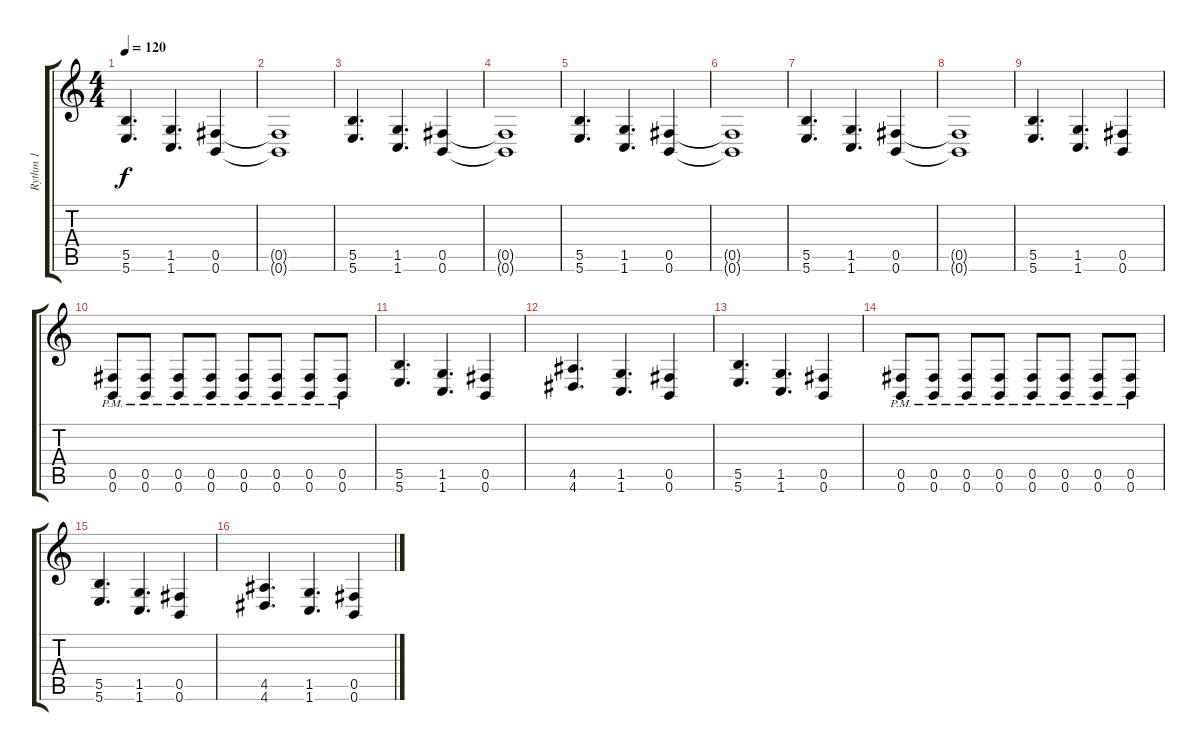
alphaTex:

\track ("Rythm 1" "Rythm 1") {instrument distortionguitar}
\staff {score tabs}
\tuning (Db4 Ab3 E3 B2 Gb2 B1) {hide}
\ts (4 4)
\tempo 120
\clef g2
\ks c
(5.5 5.6).4{d dy f} (1.5 1.6).4{d} (0.5 0.6).4 |
(0.5{t} 0.6{t}).1 |
(5.5 5.6).4{d} (1.5 1.6).4{d} (0.5 0.6).4 |
(0.5{t} 0.6{t}).1 |
(5.5 5.6).4{d} (1.5 1.6).4{d} (0.5 0.6).4 |
(0.5{t} 0.6{t}).1 |
(5.5 5.6).4{d} (1.5 1.6).4{d} (0.5 0.6).4 |
(0.5{t} 0.6{t}).1 |
(5.5 5.6).4{d} (1.5 1.6).4{d} (0.5 0.6).4 |
(0.5{pm} 0.6{pm}).8 (0.5{pm} 0.6{pm}).8 (0.5{pm} 0.6{pm}).8 (0.5{pm} 0.6{pm}).8 (0.5{pm} 0.6{pm}).8 (0.5{pm} 0.6{pm}).8 (0.5{pm} 0.6{pm}).8 (0.5{pm} 0.6{pm}).8 |
(5.5 5.6).4{d} (1.5 1.6).4{d} (0.5 0.6).4 |
(4.5 4.6).4{d} (1.5 1.6).4{d} (0.5 0.6).4 |
(5.5 5.6).4{d} (1.5 1.6).4{d} (0.5 0.6).4 |
(0.5{pm} 0.6{pm}).8 (0.5{pm} 0.6{pm}).8 (0.5{pm} 0.6{pm}).8 (0.5{pm} 0.6{pm}).8 (0.5{pm} 0.6{pm}).8 (0.5{pm} 0.6{pm}).8 (0.5{pm} 0.6{pm}).8 (0.5{pm} 0.6{pm}).8 |
(5.5 5.6).4{d} (1.5 1.6).4{d} (0.5 0.6).4 |
(4.5 4.6).4{d} (1.5 1.6).4{d} (0.5 0.6).4
